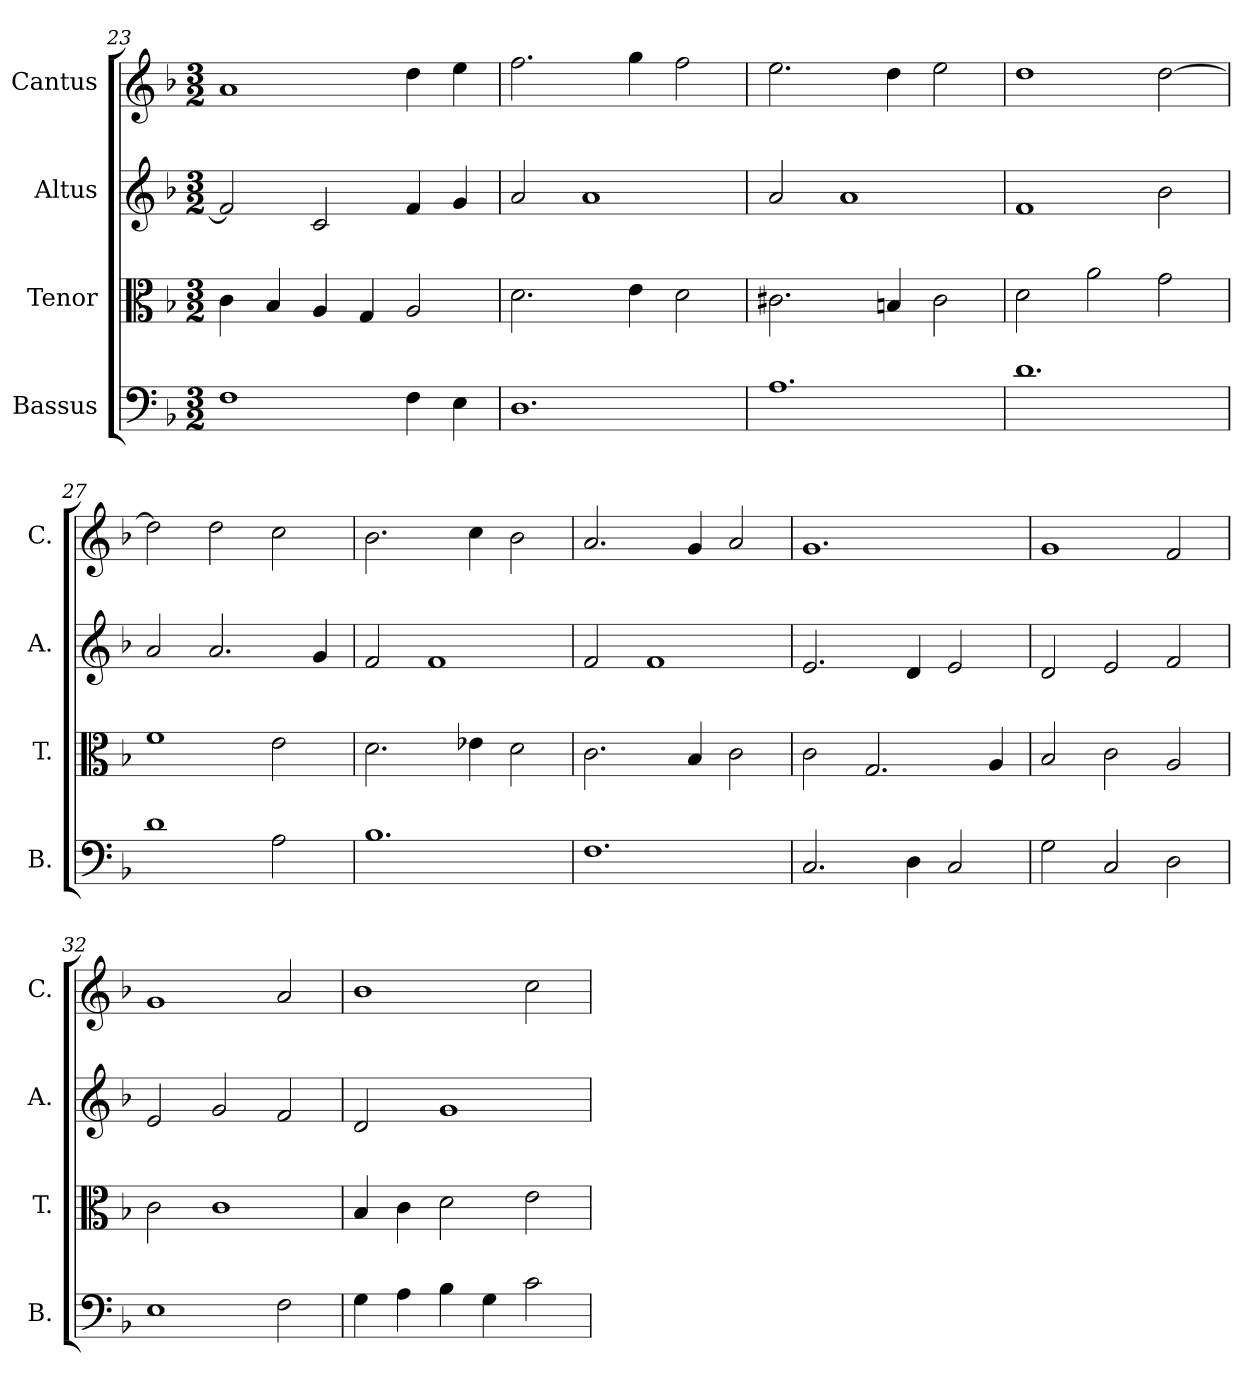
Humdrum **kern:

**kern	**kern	**kern	**kern
*part4	*part3	*part2	*part1
*staff4	*staff3	*staff2	*staff1
*I"Bassus	*I"Tenor	*I"Altus	*I"Cantus
*I'B.	*I'T.	*I'A.	*I'C.
*clefF4	*clefC3	*clefG2	*clefG2
*k[b-]	*k[b-]	*k[b-]	*k[b-]
*F:	*F:	*F:	*F:
*M3/2	*M3/2	*M3/2	*M3/2
=23	=23	=23	=23
1F\	4c\	2f/]	1a/
.	4B-/	.	.
.	4A/	2c/	.
.	4G/	.	.
4F\	2A/	4f/	4dd\
4E\	.	4g/	4ee\
=24	=24	=24	=24
1.D\	2.d\	2a/	2.ff\
.	.	1a/	.
.	4e\	.	4gg\
.	2d\	.	2ff\
=25	=25	=25	=25
1.A\	2.c#X\	2a/	2.ee\
.	.	1a/	.
.	4Bn/	.	4dd\
.	2c#\	.	2ee\
!!LO:LB:g=z
=26	=26	=26	=26
1.d\	2d\	1f/	1dd\
.	2a\	.	.
.	2g\	2b-\	[2dd\
=27	=27	=27	=27
1d\	1f\	2a/	2dd\]
.	.	2.a/	2dd\
2A\	2e\	.	2cc\
.	.	4g/	.
=28	=28	=28	=28
1.B-\	2.d\	2f/	2.b-\
.	.	1f/	.
.	4e-X\	.	4cc\
.	2d\	.	2b-\
=29	=29	=29	=29
1.F\	2.c\	2f/	2.a/
.	.	1f/	.
.	4B-/	.	4g/
.	2c\	.	2a/
=30	=30	=30	=30
2.C/	2c\	2.e/	1.g/
.	2.G/	.	.
4D\	.	4d/	.
2C/	.	2e/	.
.	4A/	.	.
=31	=31	=31	=31
2G\	2B-/	2d/	1g/
2C/	2c\	2e/	.
2D\	2A/	2f/	2f/
=32	=32	=32	=32
1E\	2c\	2e/	1g/
.	1c\	2g/	.
2F\	.	2f/	2a/
=33	=33	=33	=33
4G\	4B-/	2d/	1b-\
4A\	4c\	.	.
4B-\	2d\	1g/	.
4G\	.	.	.
2c\	2e\	.	2cc\
=	=	=	=
*-	*-	*-	*-
